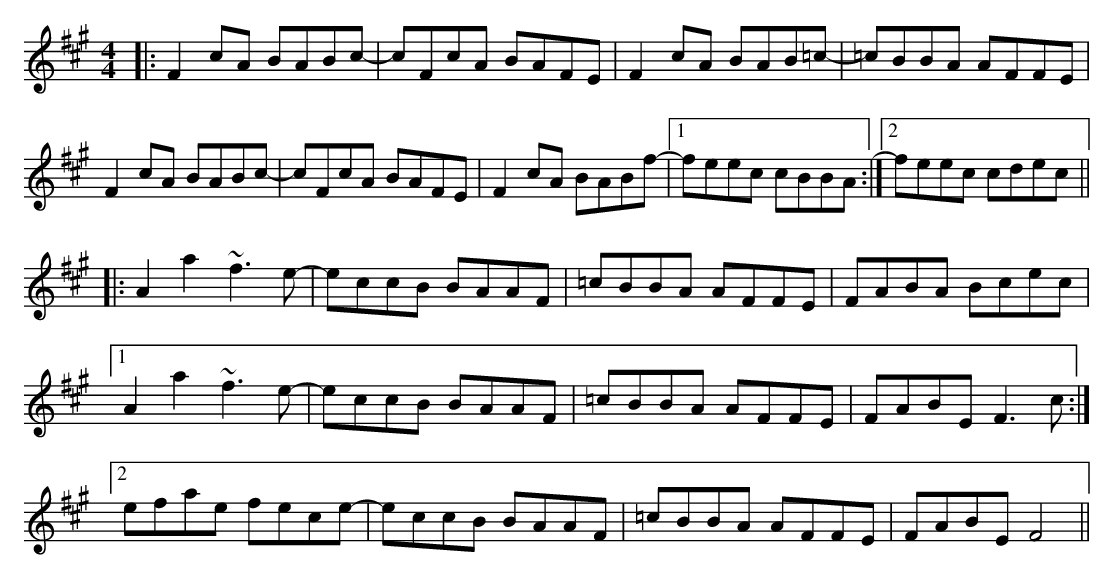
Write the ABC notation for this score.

X:1
M:4/4
K:A
|:F2cA BABc-|cFcA BAFE|F2cA BAB=c-|=cBBA AFFE|
F2cA BABc-|cFcA BAFE|F2cA BABf-|1 feec cBBA:|2 feec cdec||
|:A2a2 ~f3e-|eccB BAAF|=cBBA AFFE|FABA Bcec|
[1 A2a2 ~f3e-|eccB BAAF|=cBBA AFFE|FABE F3c:|
[2 efae fece-|eccB BAAF|=cBBA AFFE|FABE F4||
